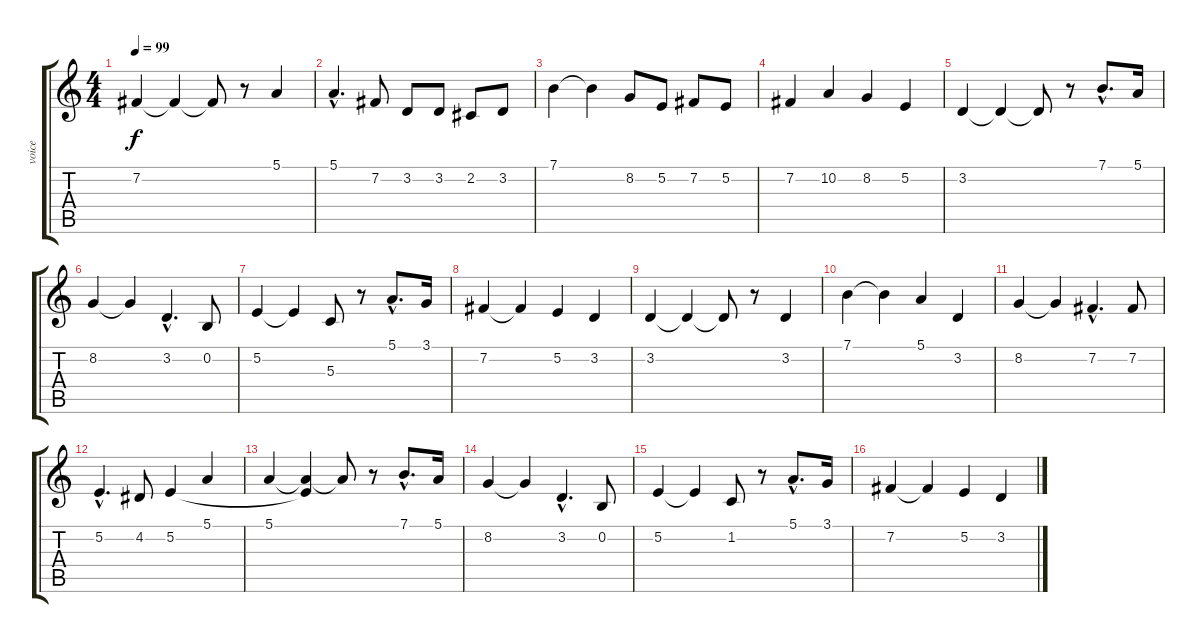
\track ("voice" "voice") {instrument synthstrings2}
\staff {score tabs}
\tuning (E4 B3 G3 D3 A2 E2) {hide}
\ts (4 4)
\tempo 99
\clef g2
\ks c
7.2.4{dy f} 7.2{t}.4 7.2{t}.8 r.8 5.1.4 |
5.1{hac}.4{d} 7.2.8 3.2.8 3.2.8 2.2.8 3.2.8 |
7.1.4 7.1{t}.4 8.2.8 5.2.8 7.2.8 5.2.8 |
7.2.4 10.2.4 8.2.4 5.2.4 |
3.2.4 3.2{t}.4 3.2{t}.8 r.8 7.1{hac}.8{d} 5.1.16 |
8.2.4 8.2{t}.4 3.2{hac}.4{d} 0.2.8 |
5.2.4 5.2{t}.4 5.3.8 r.8 5.1{hac}.8{d} 3.1.16 |
7.2.4 7.2{t}.4 5.2.4 3.2.4 |
3.2.4 3.2{t}.4 3.2{t}.8 r.8 3.2.4 |
7.1.4 7.1{t}.4 5.1.4 3.2.4 |
8.2.4 8.2{t}.4 7.2{hac}.4{d} 7.2.8 |
5.2{hac}.4{d} 4.2.8 5.2.4 5.1.4 |
5.1.4 (5.1{t} 5.2{t}).4 5.1{t}.8 r.8 7.1{hac}.8{d} 5.1.16 |
8.2.4 8.2{t}.4 3.2{hac}.4{d} 0.2.8 |
5.2.4 5.2{t}.4 1.2.8 r.8 5.1{hac}.8{d} 3.1.16 |
7.2.4 7.2{t}.4 5.2.4 3.2.4
